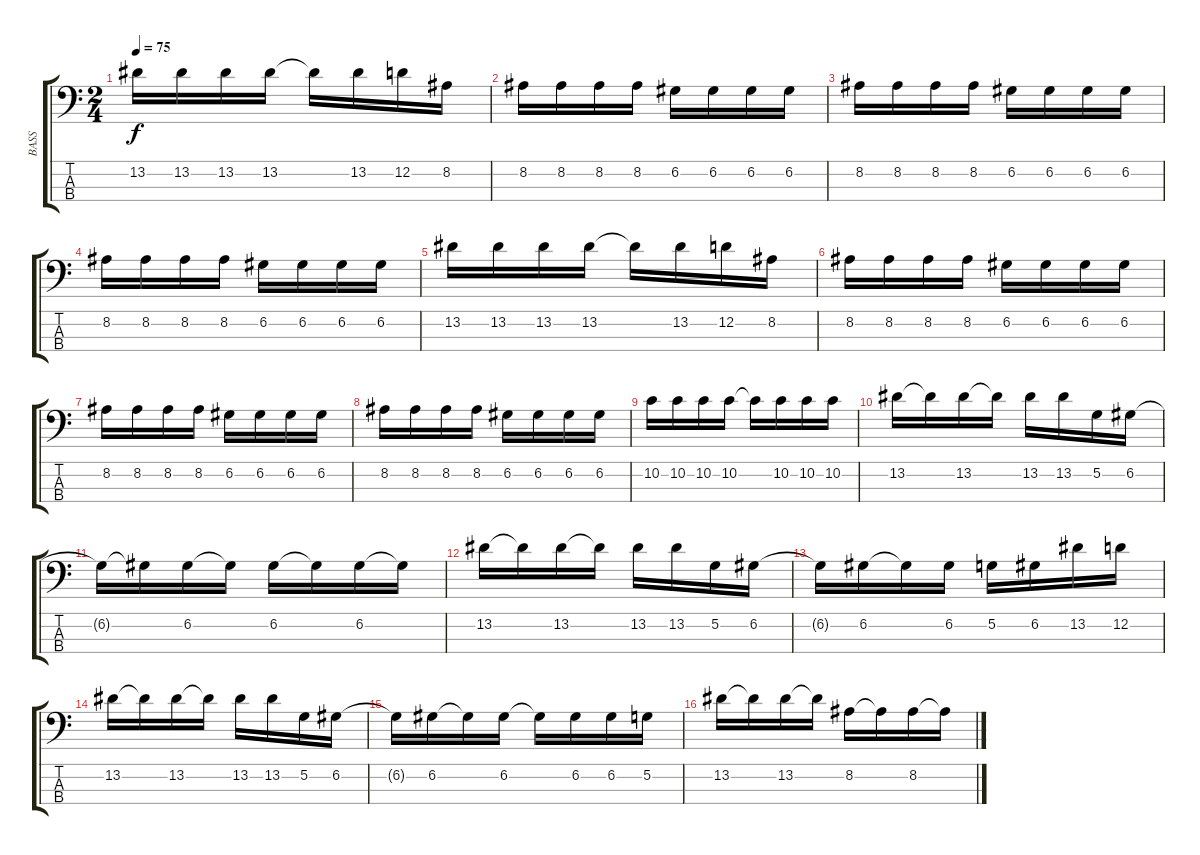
\track ("BASS" "BASS") {instrument acousticguitarnylon}
\staff {score tabs}
\tuning (G2 D2 A1 E1) {hide}
\ts (2 4)
\tempo 75
\clef f4
\ks c
13.2.16{dy f} 13.2.16 13.2.16 13.2.16 13.2{t}.16 13.2.16 12.2.16 8.2.16 |
8.2.16{balance 8} 8.2.16 8.2.16 8.2.16 6.2.16 6.2.16 6.2.16 6.2.16 |
8.2.16 8.2.16 8.2.16 8.2.16 6.2.16 6.2.16 6.2.16 6.2.16 |
8.2.16 8.2.16 8.2.16 8.2.16 6.2.16 6.2.16 6.2.16 6.2.16 |
13.2.16 13.2.16 13.2.16 13.2.16 13.2{t}.16 13.2.16 12.2.16 8.2.16 |
8.2.16{balance 8} 8.2.16 8.2.16 8.2.16 6.2.16 6.2.16 6.2.16 6.2.16 |
8.2.16 8.2.16 8.2.16 8.2.16 6.2.16 6.2.16 6.2.16 6.2.16 |
8.2.16 8.2.16 8.2.16 8.2.16 6.2.16 6.2.16 6.2.16 6.2.16 |
10.2.16 10.2.16 10.2.16 10.2.16 10.2{t}.16 10.2.16 10.2.16 10.2.16 |
13.2.16 13.2{t}.16 13.2.16 13.2{t}.16 13.2.16 13.2.16 5.2.16 6.2.16 |
6.2{t}.16 6.2{t}.16 6.2.16 6.2{t}.16 6.2.16 6.2{t}.16 6.2.16 6.2{t}.16 |
13.2.16 13.2{t}.16 13.2.16 13.2{t}.16 13.2.16 13.2.16 5.2.16 6.2.16 |
6.2{t}.16 6.2.16 6.2{t}.16 6.2.16 5.2.16 6.2.16 13.2.16 12.2.16 |
13.2.16 13.2{t}.16 13.2.16 13.2{t}.16 13.2.16 13.2.16 5.2.16 6.2.16 |
6.2{t}.16 6.2.16 6.2{t}.16 6.2.16 6.2{t}.16 6.2.16 6.2.16 5.2.16 |
13.2.16 13.2{t}.16 13.2.16 13.2{t}.16 8.2.16 8.2{t}.16 8.2.16 8.2{t}.16
